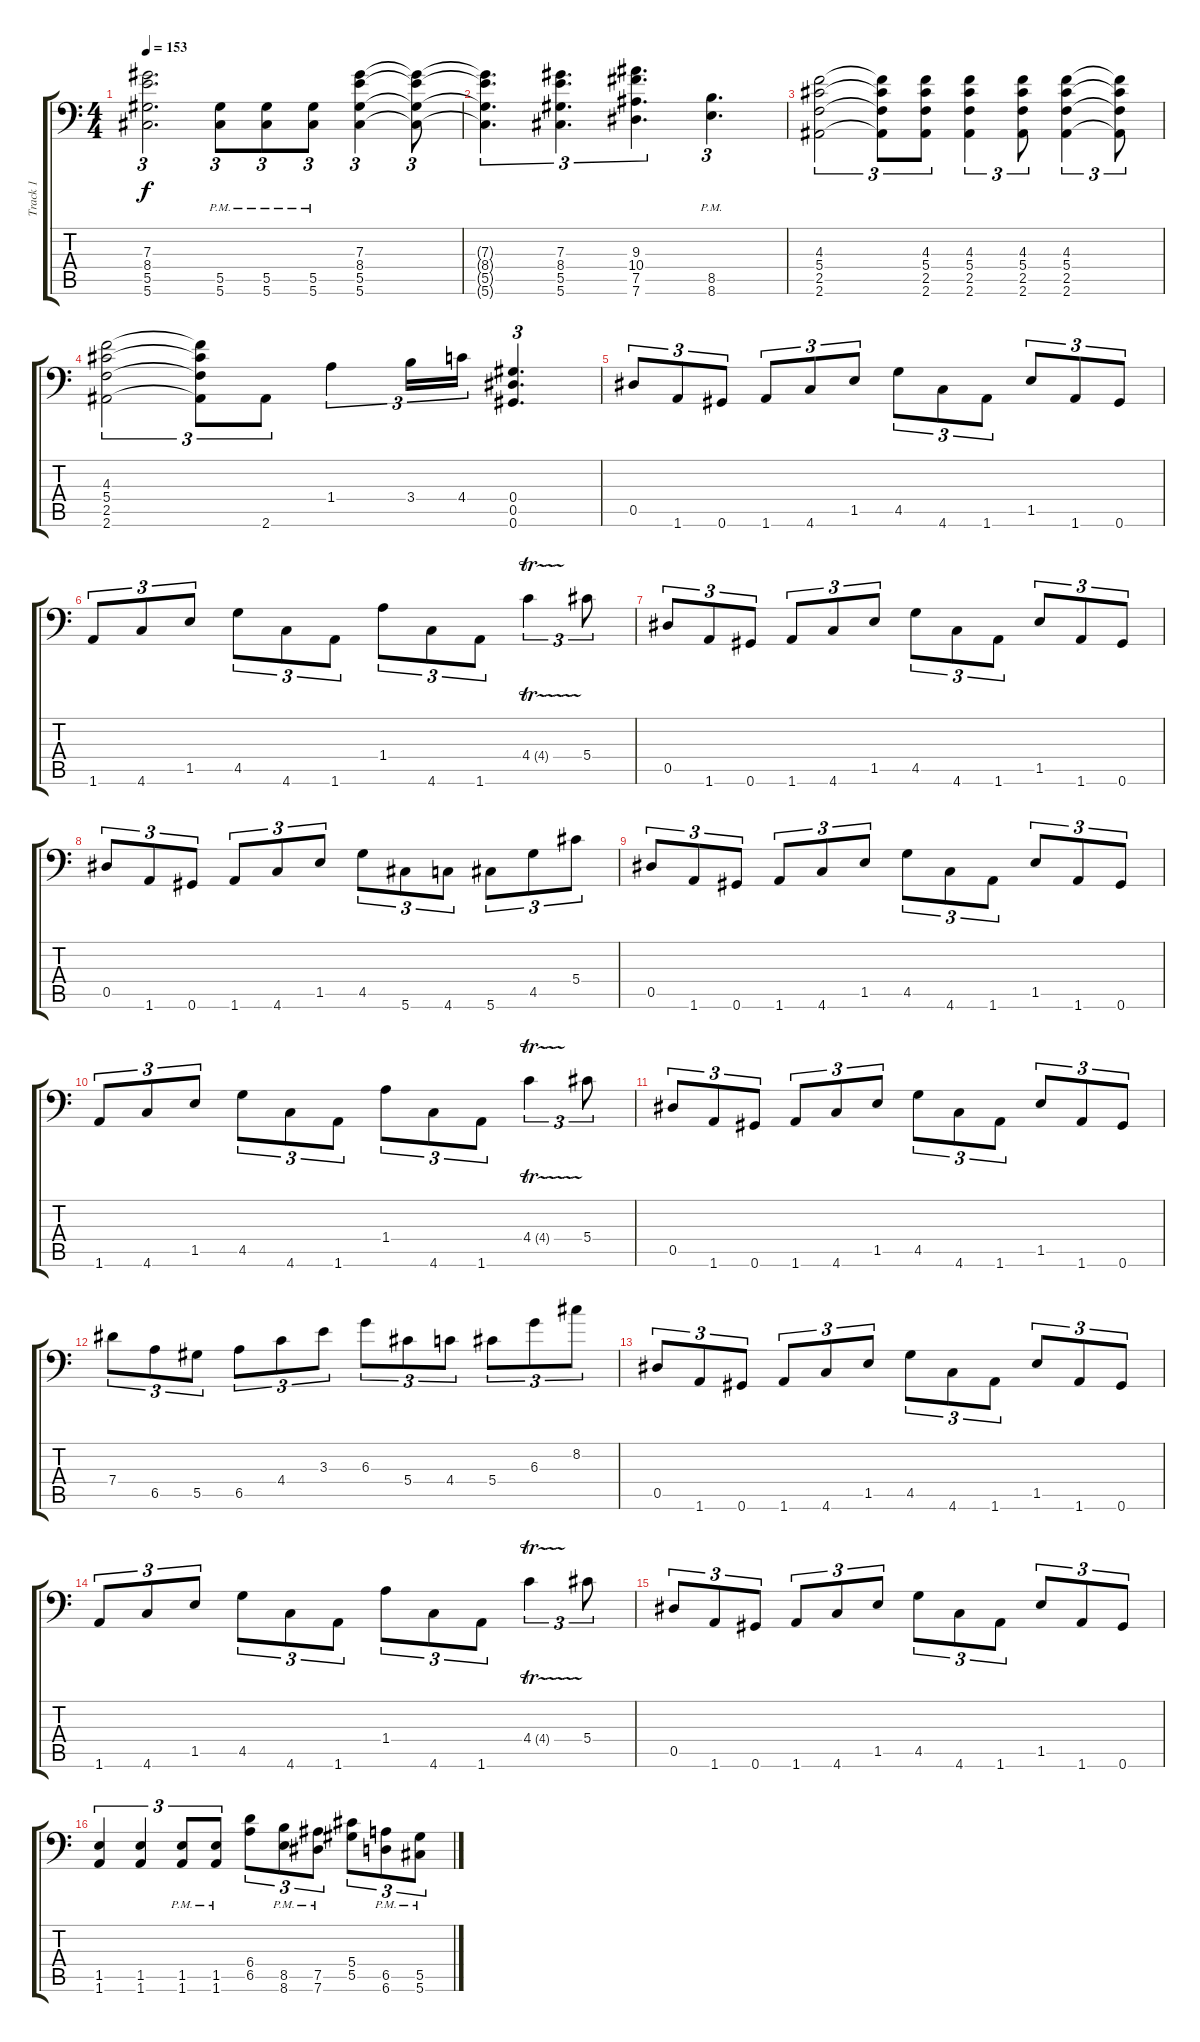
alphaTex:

\track ("Track 1" "Track 1") {instrument distortionguitar}
\staff {score tabs}
\tuning (Bb3 F3 Db3 Ab2 Eb2 Ab1) {hide}
\ts (4 4)
\tempo 153
\clef f4
\ks c
(7.3 8.4 5.5 5.6).2{d tu (3 2) dy f} (5.5{pm} 5.6{pm}).8{tu (3 2)} (5.5{pm} 5.6{pm}).8{tu (3 2)} (5.5{pm} 5.6{pm}).8{tu (3 2)} (7.3 8.4 5.5 5.6).4{tu (3 2)} (7.3{t} 8.4{t} 5.5{t} 5.6{t}).8{tu (3 2)} |
(7.3{t} 8.4{t} 5.5{t} 5.6{t}).4{d tu (3 2)} (7.3 8.4 5.5 5.6).4{d tu (3 2)} (9.3 10.4 7.5 7.6).4{d tu (3 2)} (8.5{pm} 8.6{pm}).4{d tu (3 2)} |
(4.3 5.4 2.5 2.6).2{tu (3 2)} (4.3{t} 5.4{t} 2.5{t} 2.6{t}).8{tu (3 2)} (4.3 5.4 2.5 2.6).8{tu (3 2)} (4.3 5.4 2.5 2.6).4{tu (3 2)} (4.3 5.4 2.5 2.6).8{tu (3 2)} (4.3 5.4 2.5 2.6).4{tu (3 2)} (4.3{t} 5.4{t} 2.5{t} 2.6{t}).8{tu (3 2)} |
(4.3 5.4 2.5 2.6).2{tu (3 2)} (4.3{t} 5.4{t} 2.5{t} 2.6{t}).8{tu (3 2)} 2.6.8{tu (3 2)} 1.4.4{tu (3 2)} 3.4.16{tu (3 2)} 4.4.16{tu (3 2)} (0.4 0.5 0.6).4{d tu (3 2)} |
0.5.8{tu (3 2)} 1.6.8{tu (3 2)} 0.6.8{tu (3 2)} 1.6.8{tu (3 2)} 4.6.8{tu (3 2)} 1.5.8{tu (3 2)} 4.5.8{tu (3 2)} 4.6.8{tu (3 2)} 1.6.8{tu (3 2)} 1.5.8{tu (3 2)} 1.6.8{tu (3 2)} 0.6.8{tu (3 2)} |
1.6.8{tu (3 2)} 4.6.8{tu (3 2)} 1.5.8{tu (3 2)} 4.5.8{tu (3 2)} 4.6.8{tu (3 2)} 1.6.8{tu (3 2)} 1.4.8{tu (3 2)} 4.6.8{tu (3 2)} 1.6.8{tu (3 2)} 4.4{tr (4 32)}.4{tu (3 2)} 5.4.8{tu (3 2)} |
0.5.8{tu (3 2)} 1.6.8{tu (3 2)} 0.6.8{tu (3 2)} 1.6.8{tu (3 2)} 4.6.8{tu (3 2)} 1.5.8{tu (3 2)} 4.5.8{tu (3 2)} 4.6.8{tu (3 2)} 1.6.8{tu (3 2)} 1.5.8{tu (3 2)} 1.6.8{tu (3 2)} 0.6.8{tu (3 2)} |
0.5.8{tu (3 2) volume 16} 1.6.8{tu (3 2)} 0.6.8{tu (3 2)} 1.6.8{tu (3 2)} 4.6.8{tu (3 2)} 1.5.8{tu (3 2)} 4.5.8{tu (3 2)} 5.6.8{tu (3 2)} 4.6.8{tu (3 2)} 5.6.8{tu (3 2)} 4.5.8{tu (3 2)} 5.4.8{tu (3 2)} |
0.5.8{tu (3 2)} 1.6.8{tu (3 2)} 0.6.8{tu (3 2)} 1.6.8{tu (3 2)} 4.6.8{tu (3 2)} 1.5.8{tu (3 2)} 4.5.8{tu (3 2)} 4.6.8{tu (3 2)} 1.6.8{tu (3 2)} 1.5.8{tu (3 2)} 1.6.8{tu (3 2)} 0.6.8{tu (3 2)} |
1.6.8{tu (3 2)} 4.6.8{tu (3 2)} 1.5.8{tu (3 2)} 4.5.8{tu (3 2)} 4.6.8{tu (3 2)} 1.6.8{tu (3 2)} 1.4.8{tu (3 2)} 4.6.8{tu (3 2)} 1.6.8{tu (3 2)} 4.4{tr (4 32)}.4{tu (3 2)} 5.4.8{tu (3 2)} |
0.5.8{tu (3 2)} 1.6.8{tu (3 2)} 0.6.8{tu (3 2)} 1.6.8{tu (3 2)} 4.6.8{tu (3 2)} 1.5.8{tu (3 2)} 4.5.8{tu (3 2)} 4.6.8{tu (3 2)} 1.6.8{tu (3 2)} 1.5.8{tu (3 2)} 1.6.8{tu (3 2)} 0.6.8{tu (3 2)} |
7.4.8{tu (3 2)} 6.5.8{tu (3 2)} 5.5.8{tu (3 2)} 6.5.8{tu (3 2)} 4.4.8{tu (3 2)} 3.3.8{tu (3 2)} 6.3.8{tu (3 2)} 5.4.8{tu (3 2)} 4.4.8{tu (3 2)} 5.4.8{tu (3 2)} 6.3.8{tu (3 2)} 8.2.8{tu (3 2)} |
0.5.8{tu (3 2)} 1.6.8{tu (3 2)} 0.6.8{tu (3 2)} 1.6.8{tu (3 2)} 4.6.8{tu (3 2)} 1.5.8{tu (3 2)} 4.5.8{tu (3 2)} 4.6.8{tu (3 2)} 1.6.8{tu (3 2)} 1.5.8{tu (3 2)} 1.6.8{tu (3 2)} 0.6.8{tu (3 2)} |
1.6.8{tu (3 2)} 4.6.8{tu (3 2)} 1.5.8{tu (3 2)} 4.5.8{tu (3 2)} 4.6.8{tu (3 2)} 1.6.8{tu (3 2)} 1.4.8{tu (3 2)} 4.6.8{tu (3 2)} 1.6.8{tu (3 2)} 4.4{tr (4 32)}.4{tu (3 2)} 5.4.8{tu (3 2)} |
0.5.8{tu (3 2)} 1.6.8{tu (3 2)} 0.6.8{tu (3 2)} 1.6.8{tu (3 2)} 4.6.8{tu (3 2)} 1.5.8{tu (3 2)} 4.5.8{tu (3 2)} 4.6.8{tu (3 2)} 1.6.8{tu (3 2)} 1.5.8{tu (3 2)} 1.6.8{tu (3 2)} 0.6.8{tu (3 2)} |
(1.5 1.6).4{tu (3 2)} (1.5 1.6).4{tu (3 2)} (1.5{pm} 1.6{pm}).8{tu (3 2)} (1.5{pm} 1.6{pm}).8{tu (3 2)} (6.4 6.5).8{tu (3 2)} (8.5{pm} 8.6{pm}).8{tu (3 2)} (7.5{pm} 7.6{pm}).8{tu (3 2)} (5.4 5.5).8{tu (3 2)} (6.5{pm} 6.6{pm}).8{tu (3 2)} (5.5{pm} 5.6{pm}).8{tu (3 2)}
